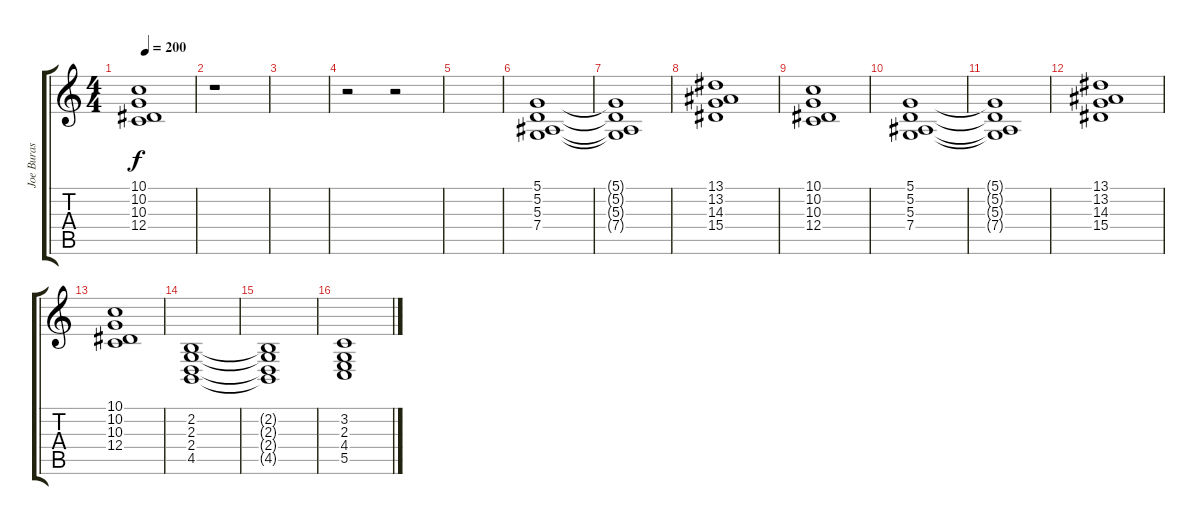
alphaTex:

\track ("Joe Buras - keyboard" "Joe Buras ") {instrument stringensemble2}
\staff {score tabs}
\tuning (D4 A3 F3 C3 G2 D2) {hide}
\ts (4 4)
\tempo 200
\clef g2
\ks c
(10.1 10.2 10.3 12.4).1{dy f} |
r.1 |
|
r.2 r.2 |
|
(5.1 5.2 5.3 7.4).1 |
(5.1{t} 5.2{t} 5.3{t} 7.4{t}).1 |
(13.1 13.2 14.3 15.4).1 |
(10.1 10.2 10.3 12.4).1 |
(5.1 5.2 5.3 7.4).1 |
(5.1{t} 5.2{t} 5.3{t} 7.4{t}).1 |
(13.1 13.2 14.3 15.4).1 |
(10.1 10.2 10.3 12.4).1 |
(2.2 2.3 2.4 4.5).1 |
(2.2{t} 2.3{t} 2.4{t} 4.5{t}).1 |
(3.2 2.3 4.4 5.5).1
